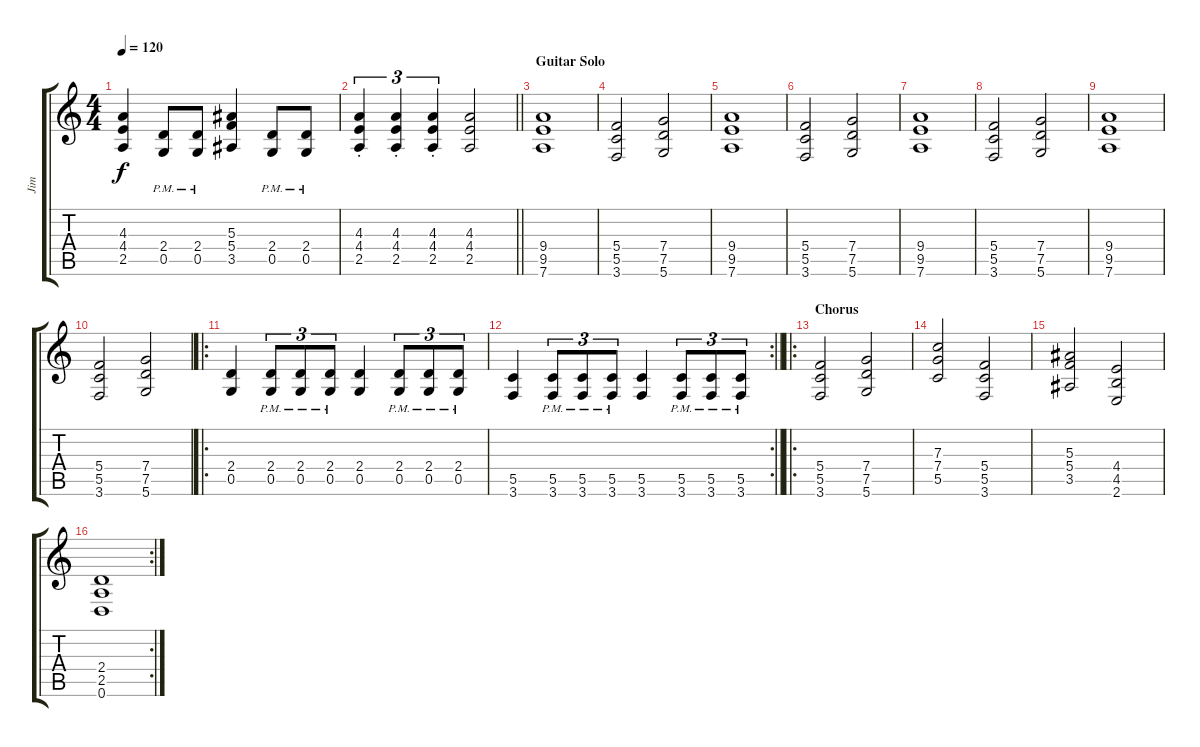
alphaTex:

\track ("Jim" "Jim") {instrument distortionguitar}
\staff {score tabs}
\tuning (D4 A3 F3 C3 G2 D2) {hide}
\ts (4 4)
\tempo 120
\clef g2
\ks c
(4.3 4.4 2.5).4{dy f} (2.4{pm} 0.5{pm}).8 (2.4{pm} 0.5{pm}).8 (5.3 5.4 3.5).4 (2.4{pm} 0.5{pm}).8 (2.4{pm} 0.5{pm}).8 |
\barLineRight lightlight
(4.3{st} 4.4{st} 2.5{st}).4{tu (3 2)} (4.3{st} 4.4{st} 2.5{st}).4{tu (3 2)} (4.3{st} 4.4{st} 2.5{st}).4{tu (3 2)} (4.3 4.4 2.5).2 |
\section ("" "Guitar Solo")
(9.4 9.5 7.6).1 |
(5.4 5.5 3.6).2 (7.4 7.5 5.6).2 |
(9.4 9.5 7.6).1 |
(5.4 5.5 3.6).2 (7.4 7.5 5.6).2 |
(9.4 9.5 7.6).1 |
(5.4 5.5 3.6).2 (7.4 7.5 5.6).2 |
(9.4 9.5 7.6).1 |
(5.4 5.5 3.6).2 (7.4 7.5 5.6).2 |
\ro
(2.4 0.5).4 (2.4{pm} 0.5{pm}).8{tu (3 2)} (2.4{pm} 0.5{pm}).8{tu (3 2)} (2.4{pm} 0.5{pm}).8{tu (3 2)} (2.4 0.5).4 (2.4{pm} 0.5{pm}).8{tu (3 2)} (2.4{pm} 0.5{pm}).8{tu (3 2)} (2.4{pm} 0.5{pm}).8{tu (3 2)} |
\rc 2
\barLineRight lightlight
(5.5 3.6).4 (5.5{pm} 3.6{pm}).8{tu (3 2)} (5.5{pm} 3.6{pm}).8{tu (3 2)} (5.5{pm} 3.6{pm}).8{tu (3 2)} (5.5 3.6).4 (5.5{pm} 3.6{pm}).8{tu (3 2)} (5.5{pm} 3.6{pm}).8{tu (3 2)} (5.5{pm} 3.6{pm}).8{tu (3 2)} |
\ro
\section ("" "Chorus")
(5.4 5.5 3.6).2 (7.4 7.5 5.6).2 |
(7.3 7.4 5.5).2 (5.4 5.5 3.6).2 |
(5.3 5.4 3.5).2 (4.4 4.5 2.6).2 |
\rc 2
(2.4 2.5 0.6).1
